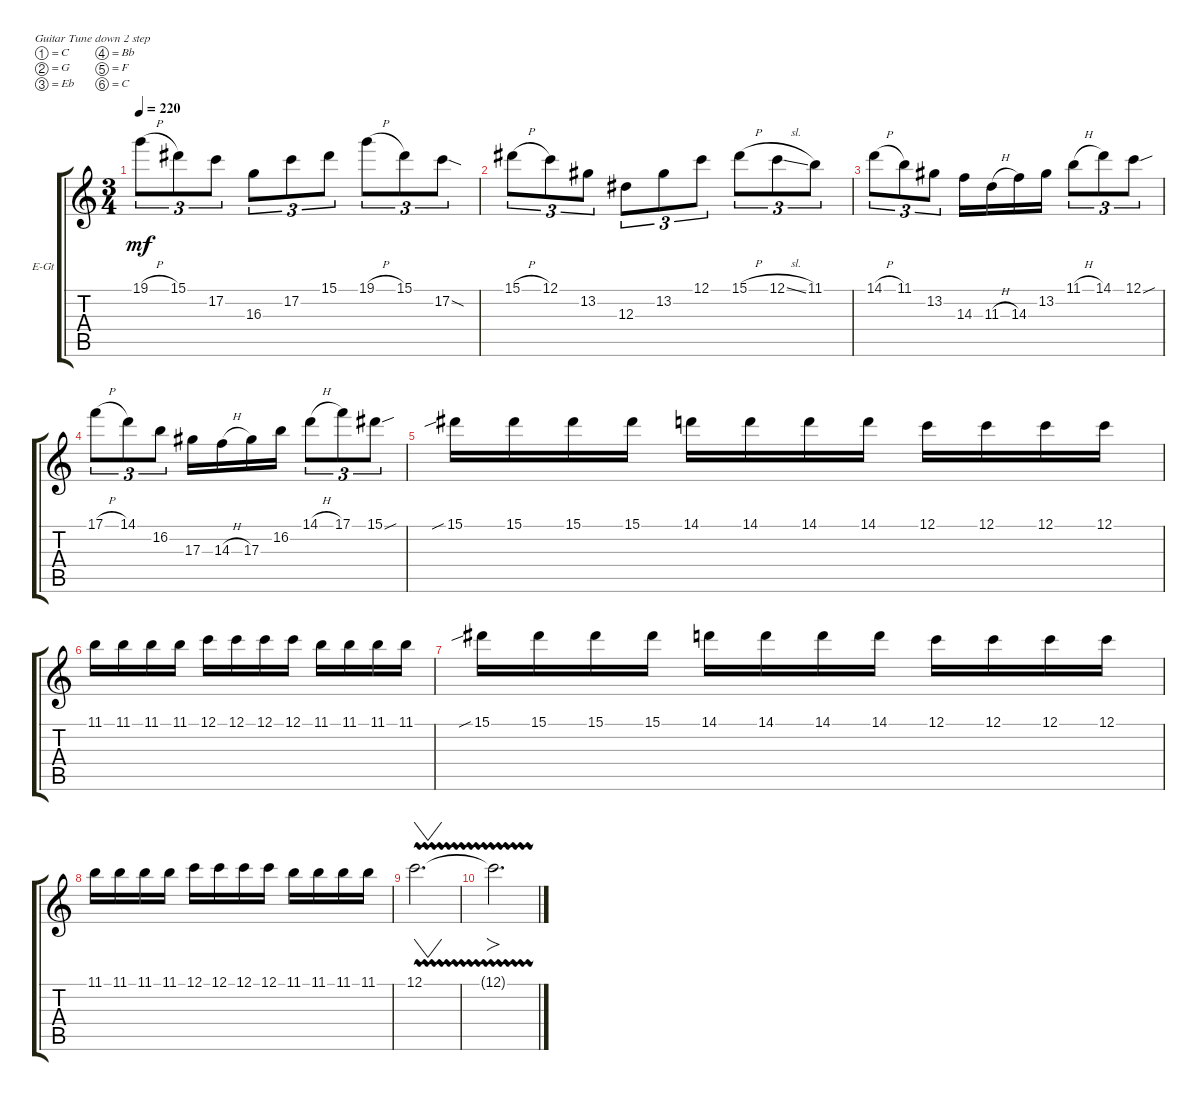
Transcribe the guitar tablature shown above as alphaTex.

\defaultSystemsLayout 4
\bracketExtendMode groupsimilarinstruments
\firstSystemTrackNameOrientation horizontal
\otherSystemsTrackNameOrientation horizontal
\track ("Solo" "E-Gt") {instrument overdrivenguitar}
\staff {score tabs}
\tuning (C4 G3 Eb3 Bb2 F2 C2)
\ts (3 4)
\tempo 220
\clef g2
\scale
0.333333
\ks c
19.1{h}.8{tu (3 2) dy mf} 15.1.8{tu (3 2)} 17.2.8{tu (3 2)} 16.3.8{tu (3 2)} 17.2.8{tu (3 2)} 15.1.8{tu (3 2)} 19.1{h}.8{tu (3 2)} 15.1.8{tu (3 2)} 17.2{sod}.8{tu (3 2)} |
\scale
0.333333 15.1{h}.8{tu (3 2)} 12.1.8{tu (3 2)} 13.2.8{tu (3 2)} 12.3.8{tu (3 2)} 13.2.8{tu (3 2)} 12.1.8{tu (3 2)} 15.1{h}.8{tu (3 2)} 12.1{sl}.8{tu (3 2)} 11.1.8{tu (3 2)} |
\scale
0.333333 14.1{h}.8{tu (3 2)} 11.1.8{tu (3 2)} 13.2.8{tu (3 2)} 14.3.16 11.3{h}.16 14.3.16 13.2.16 11.1{h}.8{tu (3 2)} 14.1.8{tu (3 2)} 12.1{sou}.8{tu (3 2)} |
\scale
0.333333 17.1{h}.8{tu (3 2)} 14.1.8{tu (3 2)} 16.2.8{tu (3 2)} 17.3.16 14.3{h}.16 17.3.16 16.2.16 14.1{h}.8{tu (3 2)} 17.1.8{tu (3 2)} 15.1{sou}.8{tu (3 2)} |
\scale
0.333333 15.1{sib}.16 15.1.16 15.1.16 15.1.16 14.1.16 14.1.16 14.1.16 14.1.16 12.1.16 12.1.16 12.1.16 12.1.16 |
\scale
0.333333 11.1.16 11.1.16 11.1.16 11.1.16 12.1.16 12.1.16 12.1.16 12.1.16 11.1.16 11.1.16 11.1.16 11.1.16 |
\scale
0.333333 15.1{sib}.16 15.1.16 15.1.16 15.1.16 14.1.16 14.1.16 14.1.16 14.1.16 12.1.16 12.1.16 12.1.16 12.1.16 |
\scale
0.333333 11.1.16 11.1.16 11.1.16 11.1.16 12.1.16 12.1.16 12.1.16 12.1.16 11.1.16 11.1.16 11.1.16 11.1.16 |
\scale
0.333333 12.1{vw}.2{vw d} |
\scale
0.333333 12.1{vw t}.2{fo d} |
\scale
0.333333 |
\scale
0.333333 |
\scale
0.333333 |
\scale
0.333333 |
\scale
0.333333 |
\scale
0.333333
